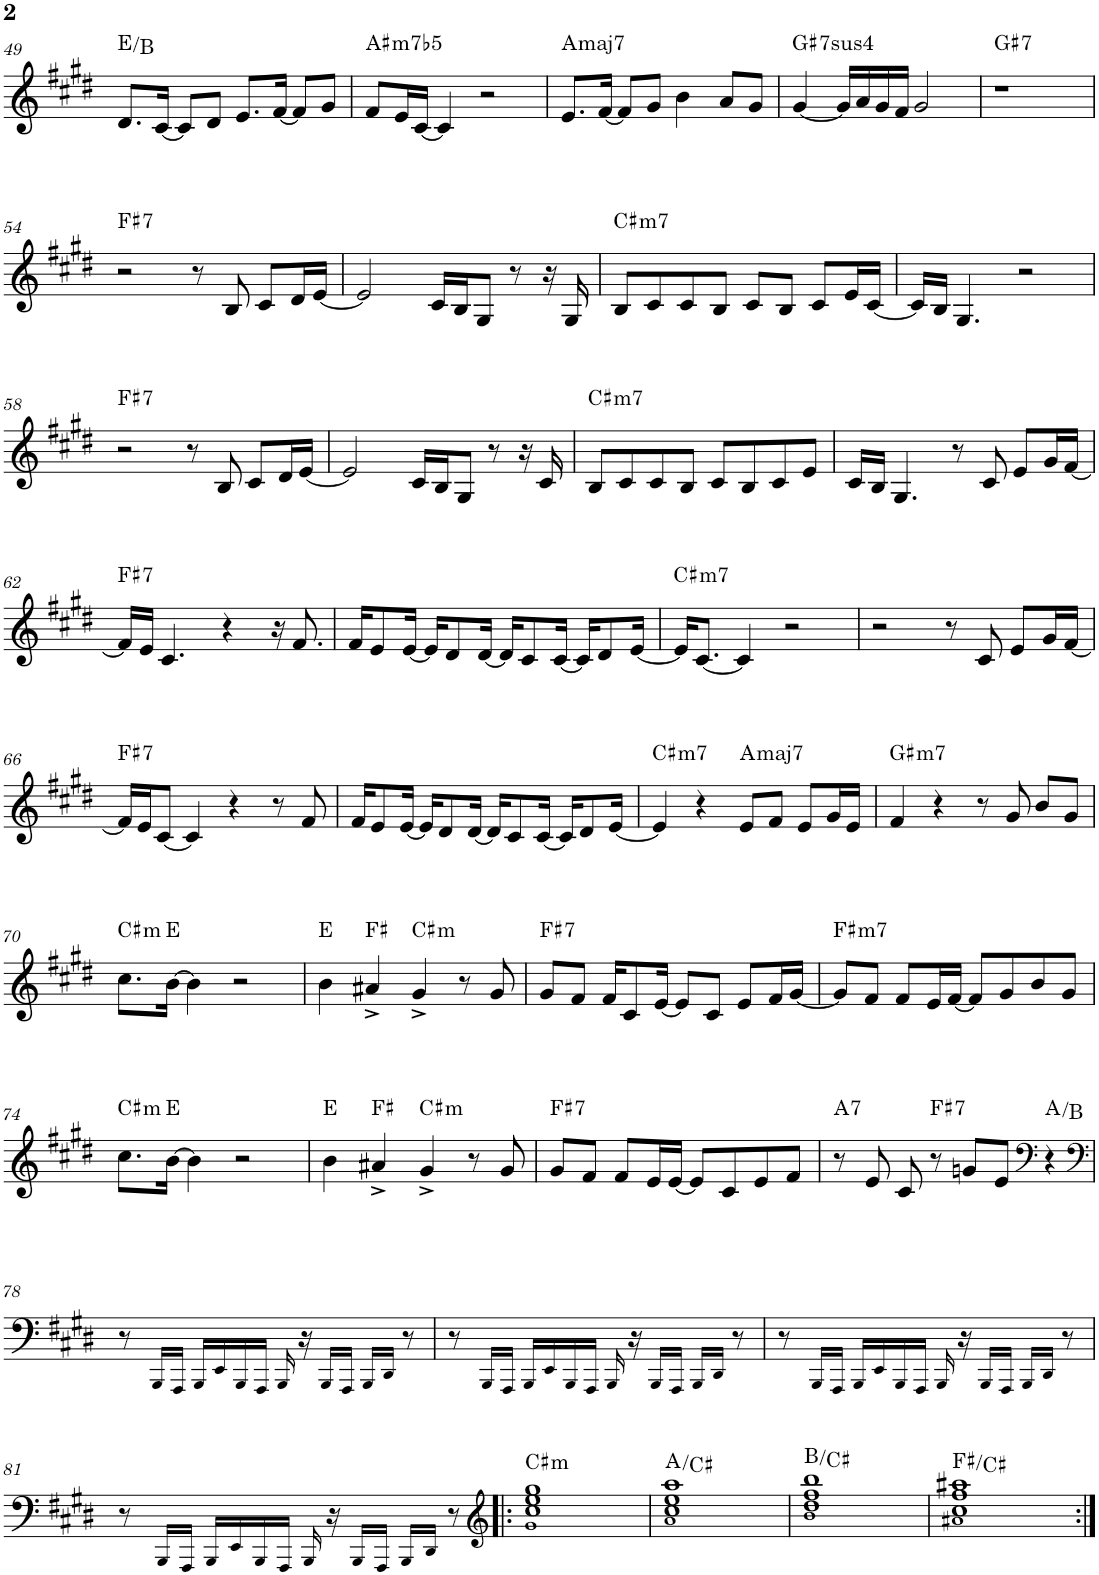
**kern	**harte
*part1	*part1
*staff1	*
*I"P1	*
!!LO:PB:g=z
*clefG2	*
*k[f#c#g#d#]	*
*E:	*
*M4/4	*
=49	=49
8.d#/L	E:maj/5
[<16c#/Jk	.
8c#/L]	.
8d#/J	.
8.e/L	.
[<16f#/Jk	.
8f#/L]	.
8g#/J	.
=50	=50
!	!LO:H:kt=m7b5
8f#/L	A#:hdim7
16e/L	.
[<16c#/JJ	.
4c#/]	.
2r	.
=51	=51
!	!LO:H:kt=maj7
8.e/L	A:maj7
[<16f#/Jk	.
8f#/L]	.
8g#/J	.
4b\	.
8a/L	.
8g#/J	.
=52	=52
!	!LO:H:kt=74
[<4g#/	G#:sus4(7)
16g#/LL]	.
16a/	.
16g#/	.
16f#/JJ	.
2g#/	.
=53	=53
!	!LO:H:kt=7
1r	G#:7
!!LO:LB:g=z
=54	=54
!	!LO:H:kt=7
2r	F#:7
8r	.
8B/	.
8c#/L	.
16d#/L	.
[<16e/JJ	.
=55	=55
2e/]	.
16c#/LL	.
16B/J	.
8G#/J	.
8r	.
16r	.
16G#/	.
=56	=56
!	!LO:H:kt=m7
8B/L	C#:min7
8c#/	.
8c#/	.
8B/J	.
8c#/L	.
8B/J	.
8c#/L	.
16e/L	.
[<16c#/JJ	.
=57	=57
16c#/LL]	.
16B/JJ	.
4.G#/	.
2r	.
!!LO:LB:g=z
=58	=58
!	!LO:H:kt=7
2r	F#:7
8r	.
8B/	.
8c#/L	.
16d#/L	.
[<16e/JJ	.
=59	=59
2e/]	.
16c#/LL	.
16B/J	.
8G#/J	.
8r	.
16r	.
16c#/	.
=60	=60
!	!LO:H:kt=m7
8B/L	C#:min7
8c#/	.
8c#/	.
8B/J	.
8c#/L	.
8B/	.
8c#/	.
8e/J	.
=61	=61
16c#/LL	.
16B/JJ	.
4.G#/	.
8r	.
8c#/	.
8e/L	.
16g#/L	.
[<16f#/JJ	.
!!LO:LB:g=z
=62	=62
!	!LO:H:kt=7
16f#/LL]	F#:7
16e/JJ	.
4.c#/	.
4r	.
16r	.
8.f#/	.
=63	=63
16f#/KL	.
8e/	.
[<16e/Jk	.
16e/KL]	.
8d#/	.
[<16d#/Jk	.
16d#/KL]	.
8c#/	.
[<16c#/Jk	.
16c#/KL]	.
8d#/	.
[<16e/Jk	.
=64	=64
!	!LO:H:kt=m7
16e/KL]	C#:min7
[<8.c#/J	.
4c#/]	.
2r	.
=65	=65
2r	.
8r	.
8c#/	.
8e/L	.
16g#/L	.
[<16f#/JJ	.
!!LO:LB:g=z
=66	=66
!	!LO:H:kt=7
16f#/LL]	F#:7
16e/J	.
[<8c#/J	.
4c#/]	.
4r	.
8r	.
8f#/	.
=67	=67
16f#/KL	.
8e/	.
[<16e/Jk	.
16e/KL]	.
8d#/	.
[<16d#/Jk	.
16d#/KL]	.
8c#/	.
[<16c#/Jk	.
16c#/KL]	.
8d#/	.
[<16e/Jk	.
=68	=68
!	!LO:H:kt=m7
4e/]	C#:min7
4r	.
!	!LO:H:kt=maj7
8e/L	A:maj7
8f#/J	.
8e/L	.
16g#/L	.
16e/JJ	.
=69	=69
!	!LO:H:kt=m7
4f#/	G#:min7
4r	.
8r	.
8g#/	.
8b/L	.
8g#/J	.
!!LO:LB:g=z
=70	=70
!	!LO:H:kt=m
8.cc#\L	C#:min
[>16b\Jk	E:maj
4b\]	.
2r	.
=71	=71
4b\	E:maj
4a#X^/	F#:maj
!	!LO:H:kt=m
4g#^/	C#:min
8r	.
8g#/	.
=72	=72
!	!LO:H:kt=7
8g#/L	F#:7
8f#/J	.
16f#/KL	.
8c#/	.
[<16e/Jk	.
8e/L]	.
8c#/J	.
8e/L	.
16f#/L	.
[<16g#/JJ	.
=73	=73
!	!LO:H:kt=m7
8g#/L]	F#:min7
8f#/J	.
8f#/L	.
16e/L	.
[<16f#/JJ	.
8f#/L]	.
8g#/	.
8b/	.
8g#/J	.
!!LO:LB:g=z
=74	=74
!	!LO:H:kt=m
8.cc#\L	C#:min
[>16b\Jk	E:maj
4b\]	.
2r	.
=75	=75
4b\	E:maj
4a#X^/	F#:maj
!	!LO:H:kt=m
4g#^/	C#:min
8r	.
8g#/	.
=76	=76
!	!LO:H:kt=7
8g#/L	F#:7
8f#/J	.
8f#/L	.
16e/L	.
[<16e/JJ	.
8e/L]	.
8c#/	.
8e/	.
8f#/J	.
=77	=77
!	!LO:H:kt=7
8r	A:7
8e/	.
8c#/	.
!	!LO:H:kt=7
8r	F#:7
8gn/L	.
8e/J	.
*clefF4	*
4r	A:maj/2
!!LO:LB:g=z
=78	=78
*clefF4	*
8r	.
16BBB/LL	.
16AAA/JJ	.
16BBB/LL	.
16EE/	.
16BBB/	.
16AAA/JJ	.
16BBB/	.
16r	.
16BBB/LL	.
16AAA/JJ	.
16BBB/LL	.
16DD#/JJ	.
8r	.
=79	=79
8r	.
16BBB/LL	.
16AAA/JJ	.
16BBB/LL	.
16EE/	.
16BBB/	.
16AAA/JJ	.
16BBB/	.
16r	.
16BBB/LL	.
16AAA/JJ	.
16BBB/LL	.
16DD#/JJ	.
8r	.
=80	=80
8r	.
16BBB/LL	.
16AAA/JJ	.
16BBB/LL	.
16EE/	.
16BBB/	.
16AAA/JJ	.
16BBB/	.
16r	.
16BBB/LL	.
16AAA/JJ	.
16BBB/LL	.
16DD#/JJ	.
8r	.
!!LO:LB:g=z
=81	=81
8r	.
16BBB/LL	.
16AAA/JJ	.
16BBB/LL	.
16EE/	.
16BBB/	.
16AAA/JJ	.
16BBB/	.
16r	.
16BBB/LL	.
16AAA/JJ	.
16BBB/LL	.
16DD#/JJ	.
8r	.
=82!|:	=82!|:
*clefG2	*
!	!LO:H:kt=m
1g# 1cc# 1ee 1gg#	C#:min
=83	=83
1a 1cc# 1ee 1aa	A:maj/3
=84	=84
1b 1dd# 1ff# 1bb	B:maj/2
=85	=85
1a#X 1cc# 1ff# 1aa#X	F#:maj/5
=:|!	=:|!
*-	*-
